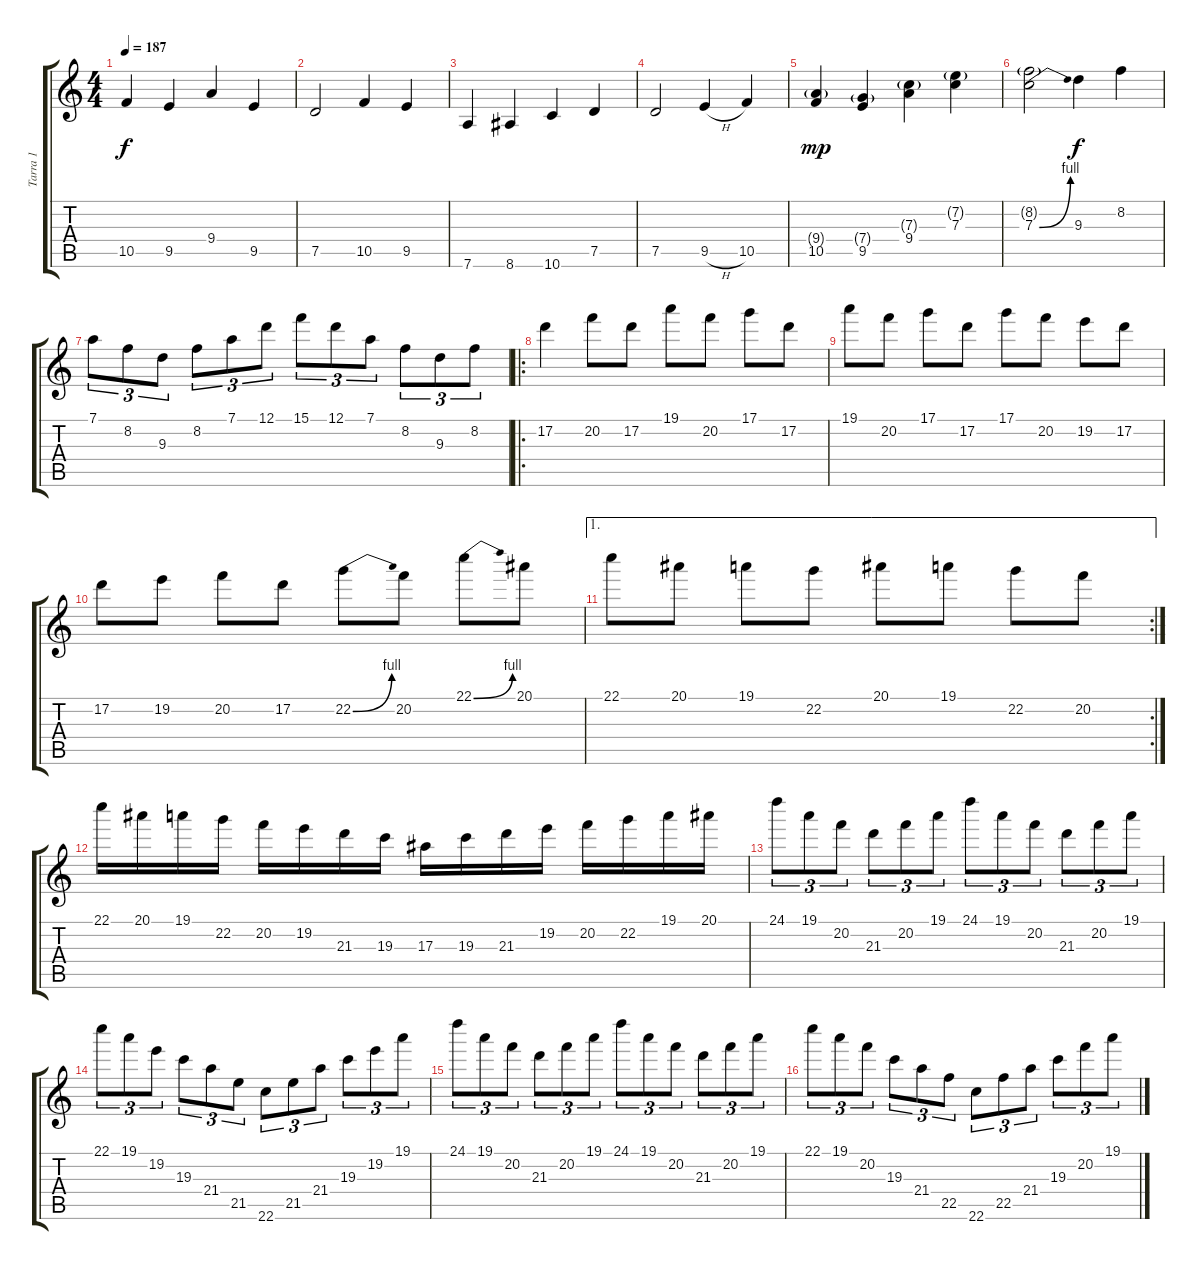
\track ("Tarra 1" "Tarra 1") {instrument distortionguitar}
\staff {score tabs}
\tuning (D4 A3 F3 C3 G2 D2) {hide}
\ts (4 4)
\tempo 187
\clef g2
\ks c
10.5.4{dy f} 9.5.4 9.4.4 9.5.4 |
7.5.2 10.5.4 9.5.4 |
7.6.4 8.6.4 10.6.4 7.5.4 |
7.5.2 9.5{h}.4 10.5.4 |
(9.4{g} 10.5).4{dy mp} (7.4{g} 9.5).4 (7.3{g} 9.4).4 (7.2{g} 7.3).4 |
(8.2{g} 7.3{be (bend 0 0 60 4)}).2 9.3.4{dy f} 8.2.4 |
7.1.8{tu (3 2)} 8.2.8{tu (3 2)} 9.3.8{tu (3 2)} 8.2.8{tu (3 2)} 7.1.8{tu (3 2)} 12.1.8{tu (3 2)} 15.1.8{tu (3 2)} 12.1.8{tu (3 2)} 7.1.8{tu (3 2)} 8.2.8{tu (3 2)} 9.3.8{tu (3 2)} 8.2.8{tu (3 2)} |
\ro
17.2.4 20.2.8 17.2.8 19.1.8 20.2.8 17.1.8 17.2.8 |
19.1.8 20.2.8 17.1.8 17.2.8 17.1.8 20.2.8 19.2.8 17.2.8 |
17.2.8 19.2.8 20.2.8 17.2.8 22.2{be (bend 0 0 60 4)}.8 20.2.8 22.1{be (bend 0 0 60 4)}.8 20.1.8 |
\ae 1
\rc 2
22.1.8 20.1.8 19.1.8 22.2.8 20.1.8 19.1.8 22.2.8 20.2.8 |
22.1.16 20.1.16 19.1.16 22.2.16 20.2.16 19.2.16 21.3.16 19.3.16 17.3.16 19.3.16 21.3.16 19.2.16 20.2.16 22.2.16 19.1.16 20.1.16 |
\section ("" "")
24.1.8{tu (3 2)} 19.1.8{tu (3 2)} 20.2.8{tu (3 2)} 21.3.8{tu (3 2)} 20.2.8{tu (3 2)} 19.1.8{tu (3 2)} 24.1.8{tu (3 2)} 19.1.8{tu (3 2)} 20.2.8{tu (3 2)} 21.3.8{tu (3 2)} 20.2.8{tu (3 2)} 19.1.8{tu (3 2)} |
22.1.8{tu (3 2)} 19.1.8{tu (3 2)} 19.2.8{tu (3 2)} 19.3.8{tu (3 2)} 21.4.8{tu (3 2)} 21.5.8{tu (3 2)} 22.6.8{tu (3 2)} 21.5.8{tu (3 2)} 21.4.8{tu (3 2)} 19.3.8{tu (3 2)} 19.2.8{tu (3 2)} 19.1.8{tu (3 2)} |
24.1.8{tu (3 2)} 19.1.8{tu (3 2)} 20.2.8{tu (3 2)} 21.3.8{tu (3 2)} 20.2.8{tu (3 2)} 19.1.8{tu (3 2)} 24.1.8{tu (3 2)} 19.1.8{tu (3 2)} 20.2.8{tu (3 2)} 21.3.8{tu (3 2)} 20.2.8{tu (3 2)} 19.1.8{tu (3 2)} |
22.1.8{tu (3 2)} 19.1.8{tu (3 2)} 20.2.8{tu (3 2)} 19.3.8{tu (3 2)} 21.4.8{tu (3 2)} 22.5.8{tu (3 2)} 22.6.8{tu (3 2)} 22.5.8{tu (3 2)} 21.4.8{tu (3 2)} 19.3.8{tu (3 2)} 20.2.8{tu (3 2)} 19.1.8{tu (3 2)}
